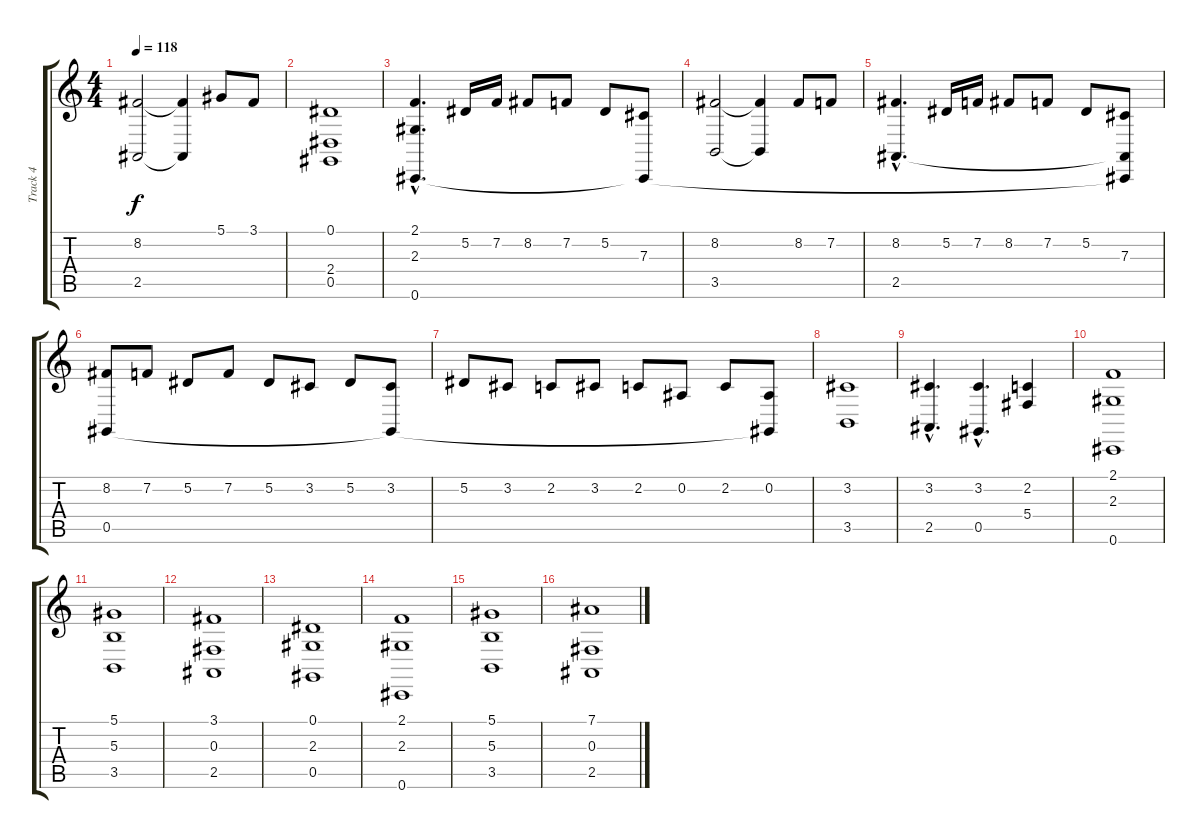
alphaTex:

\track ("Track 4" "Track 4") {instrument stringensemble1}
\staff {score tabs}
\tuning (Eb4 Bb3 Gb3 Db3 Ab2 Db2) {hide}
\ts (4 4)
\tempo 118
\clef g2
\ks c
(8.2 2.5).2{dy f} (8.2{t} 2.5{t}).4 5.1.8 3.1.8 |
(0.1 2.4 0.5).1 |
(2.1{hac} 2.3{hac} 0.6{hac}).4{d} 5.2.16 7.2.16 8.2.8 7.2.8 5.2.8 (7.3 0.6{t}).8 |
(8.2 3.5).2 (8.2{t} 3.5{t}).4 8.2.8 7.2.8 |
(8.2{hac} 2.5{hac}).4{d} 5.2.16 7.2.16 8.2.8 7.2.8 5.2.8 (7.3 2.5{t} 0.6{t}).8 |
(8.2 0.5).8 7.2.8 5.2.8 7.2.8 5.2.8 3.2.8 5.2.8 (3.2 0.5{t}).8 |
5.2.8 3.2.8 2.2.8 3.2.8 2.2.8 0.2.8 2.2.8 (0.2 0.5{t}).8 |
(3.2 3.5).1 |
(3.2{hac} 2.5{hac}).4{d} (3.2{hac} 0.5{hac}).4{d} (2.2 5.4).4 |
(2.1 2.3 0.6).1 |
(5.1 5.3 3.5).1 |
(3.1 0.3 2.5).1 |
(0.1 2.3 0.5).1 |
(2.1 2.3 0.6).1 |
(5.1 5.3 3.5).1 |
(7.1 0.3 2.5).1
